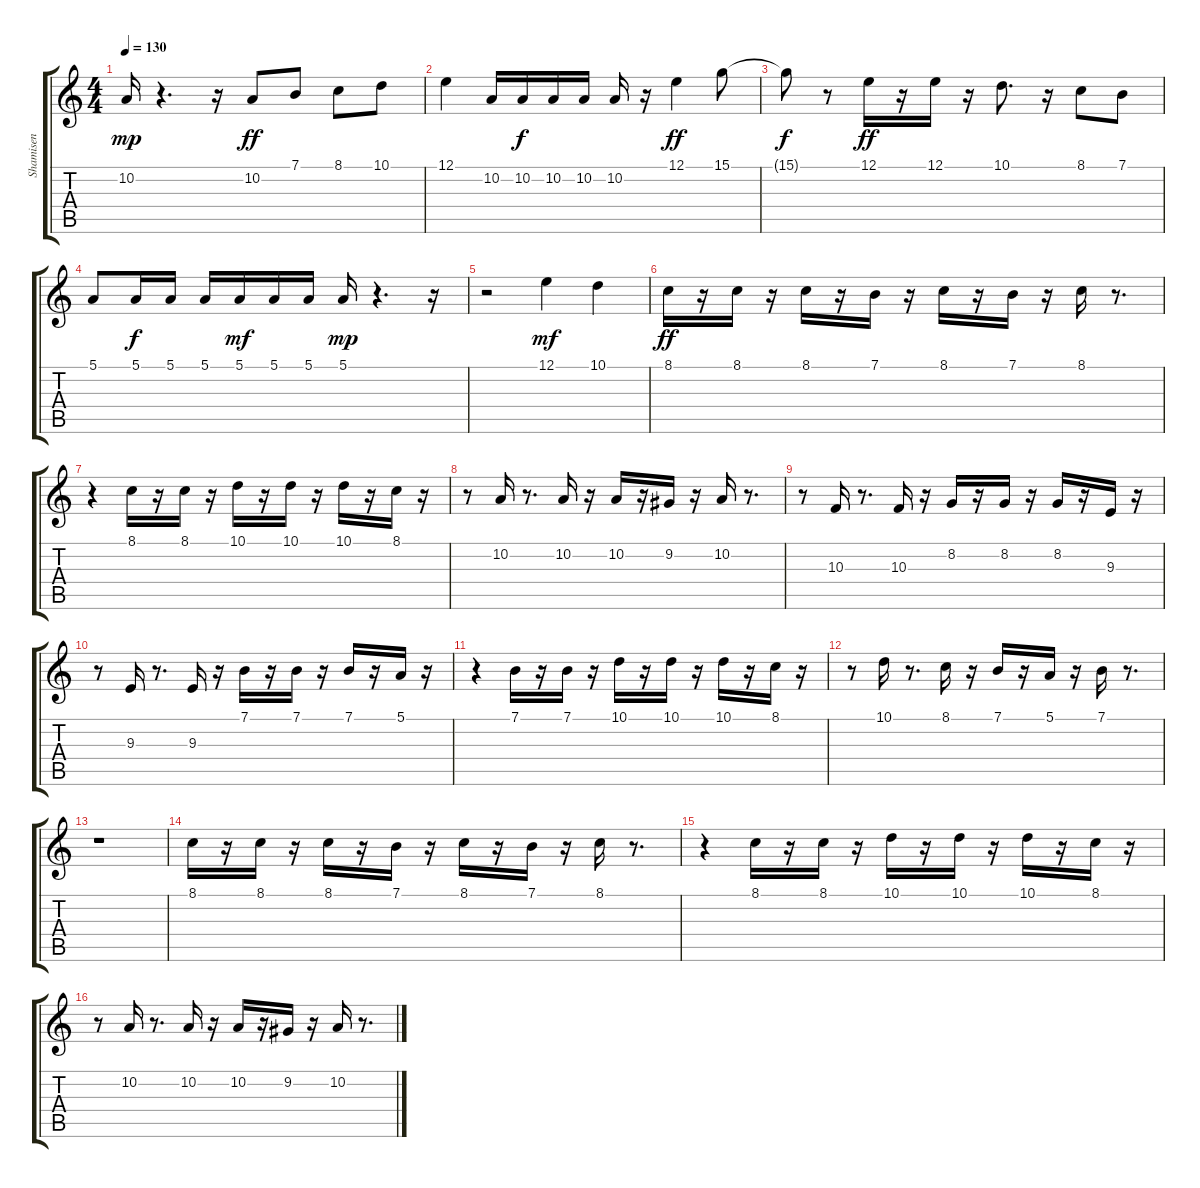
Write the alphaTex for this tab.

\track ("Shamisen" "Shamisen") {instrument shamisen}
\staff {score tabs}
\tuning (E4 B3 G3 D3 A2 E2) {hide}
\ts (4 4)
\tempo 130
\clef g2
\ks c
10.2.16{dy mp} r.4{d} r.16 10.2.8{dy ff} 7.1.8 8.1.8 10.1.8 |
12.1.4 10.2.16 10.2.16{dy f} 10.2.16 10.2.16 10.2.16 r.16 12.1.4{dy ff} 15.1.8 |
15.1{t}.8{dy f} r.8 12.1.16{dy ff} r.16 12.1.16 r.16 10.1.8{d} r.16 8.1.8 7.1.8 |
5.1.8 5.1.16{dy f} 5.1.16 5.1.16 5.1.16{dy mf} 5.1.16 5.1.16 5.1.16{dy mp} r.4{d} r.16 |
r.2 12.1.4{dy mf} 10.1.4 |
8.1.16{dy ff} r.16 8.1.16 r.16 8.1.16 r.16 7.1.16 r.16 8.1.16 r.16 7.1.16 r.16 8.1.16 r.8{d} |
r.4 8.1.16 r.16 8.1.16 r.16 10.1.16 r.16 10.1.16 r.16 10.1.16 r.16 8.1.16 r.16 |
r.8 10.2.16 r.8{d} 10.2.16 r.16 10.2.16 r.16 9.2.16 r.16 10.2.16 r.8{d} |
r.8 10.3.16 r.8{d} 10.3.16 r.16 8.2.16 r.16 8.2.16 r.16 8.2.16 r.16 9.3.16 r.16 |
r.8 9.3.16 r.8{d} 9.3.16 r.16 7.1.16 r.16 7.1.16 r.16 7.1.16 r.16 5.1.16 r.16 |
r.4 7.1.16 r.16 7.1.16 r.16 10.1.16 r.16 10.1.16 r.16 10.1.16 r.16 8.1.16 r.16 |
r.8 10.1.16 r.8{d} 8.1.16 r.16 7.1.16 r.16 5.1.16 r.16 7.1.16 r.8{d} |
r.1 |
8.1.16 r.16 8.1.16 r.16 8.1.16 r.16 7.1.16 r.16 8.1.16 r.16 7.1.16 r.16 8.1.16 r.8{d} |
r.4 8.1.16 r.16 8.1.16 r.16 10.1.16 r.16 10.1.16 r.16 10.1.16 r.16 8.1.16 r.16 |
r.8 10.2.16 r.8{d} 10.2.16 r.16 10.2.16 r.16 9.2.16 r.16 10.2.16 r.8{d}
